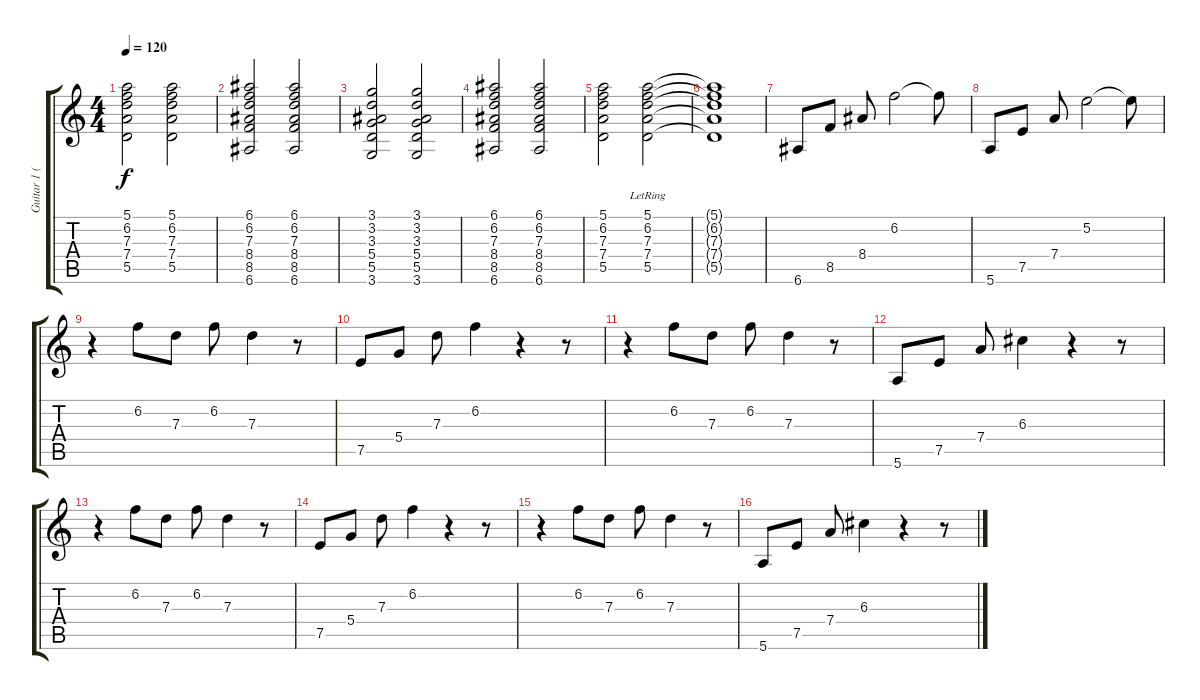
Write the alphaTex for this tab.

\track ("Guitar 1 (Shatl)" "Guitar 1 (") {instrument electricguitarclean}
\staff {score tabs}
\tuning (E4 B3 G3 D3 A2 E2) {hide}
\ts (4 4)
\tempo 120
\clef g2
\ks c
(5.1 6.2 7.3 7.4 5.5).2{dy f} (5.1 6.2 7.3 7.4 5.5).2 |
(6.1 6.2 7.3 8.4 8.5 6.6).2 (6.1 6.2 7.3 8.4 8.5 6.6).2 |
(3.1 3.2 3.3 5.4 5.5 3.6).2 (3.1 3.2 3.3 5.4 5.5 3.6).2 |
(6.1 6.2 7.3 8.4 8.5 6.6).2 (6.1 6.2 7.3 8.4 8.5 6.6).2 |
(5.1 6.2 7.3 7.4 5.5).2 (5.1 6.2 7.3 7.4 5.5{lr}).2 |
(5.1{t} 6.2{t} 7.3{t} 7.4{t} 5.5{t}).1 |
6.6.8 8.5.8 8.4.8 6.2.2 6.2{t}.8 |
5.6.8 7.5.8 7.4.8 5.2.2 5.2{t}.8 |
r.4 6.2.8{volume 8} 7.3.8 6.2.8 7.3.4 r.8 |
7.5.8 5.4.8 7.3.8 6.2.4 r.4 r.8 |
r.4 6.2.8 7.3.8 6.2.8 7.3.4 r.8 |
5.6.8 7.5.8 7.4.8 6.3.4 r.4 r.8 |
r.4 6.2.8 7.3.8 6.2.8 7.3.4 r.8 |
7.5.8 5.4.8 7.3.8 6.2.4 r.4 r.8 |
r.4 6.2.8 7.3.8 6.2.8 7.3.4 r.8 |
5.6.8 7.5.8 7.4.8 6.3.4 r.4 r.8
